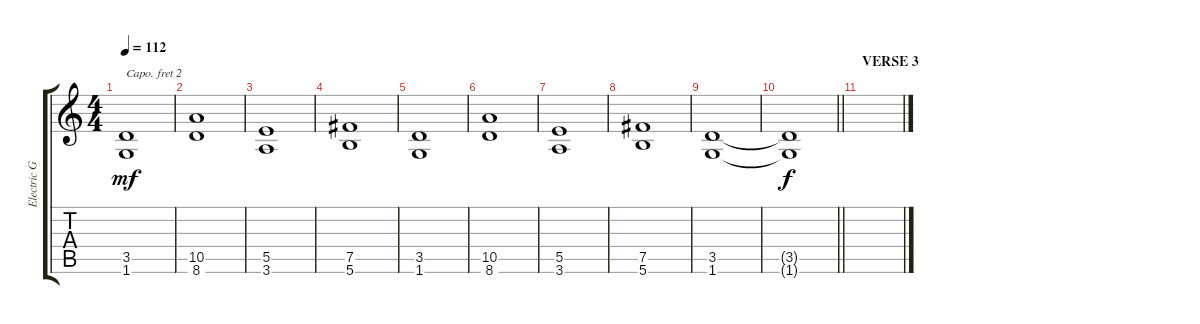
\track ("Electric Guitar #1" "Electric G") {instrument distortionguitar}
\staff {score tabs}
\capo 2
\tuning (E4 B3 G3 D3 A2 E2) {hide}
\ts (4 4)
\tempo 112
\clef g2
\ks c
(3.5 1.6).1{dy mf} |
(10.5 8.6).1 |
(5.5 3.6).1 |
(7.5 5.6).1 |
(3.5 1.6).1 |
(10.5 8.6).1 |
(5.5 3.6).1 |
(7.5 5.6).1 |
(3.5 1.6).1 |
\barLineRight lightlight
(3.5{t} 1.6{t}).1{dy f} |
\section ("" "VERSE 3")
